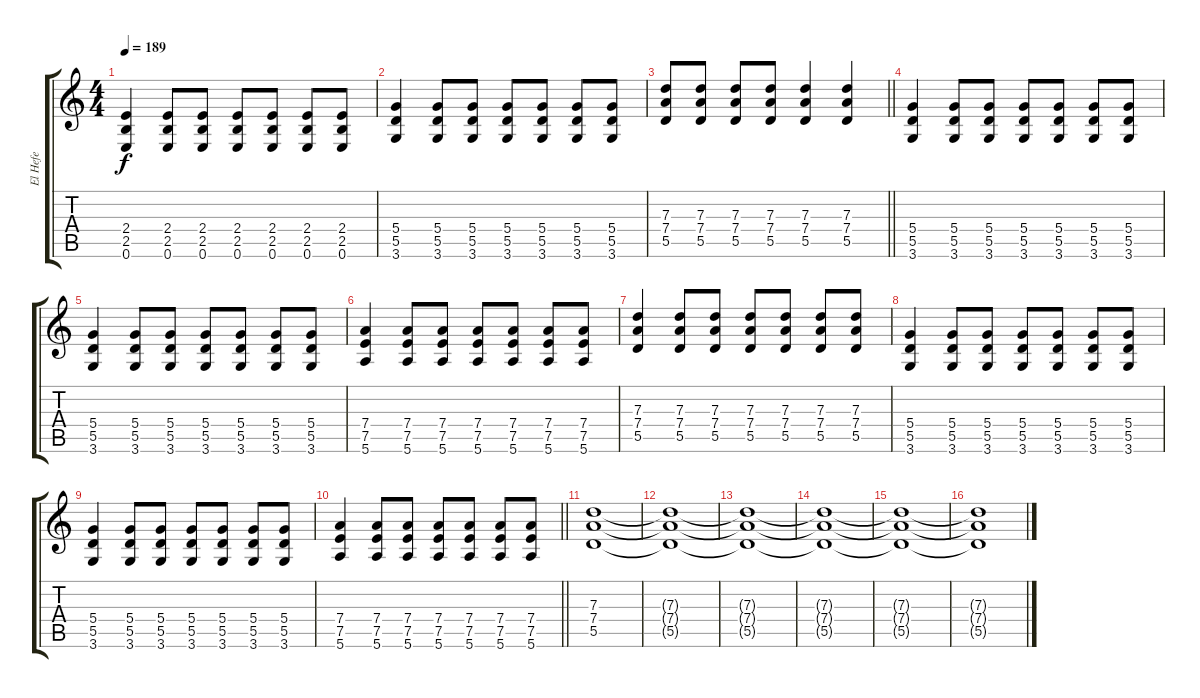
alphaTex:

\track ("El Hefe" "El Hefe") {instrument distortionguitar}
\staff {score tabs}
\tuning (E4 B3 G3 D3 A2 E2) {hide}
\ts (4 4)
\tempo 189
\clef g2
\ks c
(2.4 2.5 0.6).4{dy f} (2.4 2.5 0.6).8 (2.4 2.5 0.6).8 (2.4 2.5 0.6).8 (2.4 2.5 0.6).8 (2.4 2.5 0.6).8 (2.4 2.5 0.6).8 |
(5.4 5.5 3.6).4 (5.4 5.5 3.6).8 (5.4 5.5 3.6).8 (5.4 5.5 3.6).8 (5.4 5.5 3.6).8 (5.4 5.5 3.6).8 (5.4 5.5 3.6).8 |
\barLineRight lightlight
(7.3 7.4 5.5).8 (7.3 7.4 5.5).8 (7.3 7.4 5.5).8 (7.3 7.4 5.5).8 (7.3 7.4 5.5).4 (7.3 7.4 5.5).4 |
\section ("" "")
(5.4 5.5 3.6).4 (5.4 5.5 3.6).8 (5.4 5.5 3.6).8 (5.4 5.5 3.6).8 (5.4 5.5 3.6).8 (5.4 5.5 3.6).8 (5.4 5.5 3.6).8 |
(5.4 5.5 3.6).4 (5.4 5.5 3.6).8 (5.4 5.5 3.6).8 (5.4 5.5 3.6).8 (5.4 5.5 3.6).8 (5.4 5.5 3.6).8 (5.4 5.5 3.6).8 |
(7.4 7.5 5.6).4 (7.4 7.5 5.6).8 (7.4 7.5 5.6).8 (7.4 7.5 5.6).8 (7.4 7.5 5.6).8 (7.4 7.5 5.6).8 (7.4 7.5 5.6).8 |
(7.3 7.4 5.5).4 (7.3 7.4 5.5).8 (7.3 7.4 5.5).8 (7.3 7.4 5.5).8 (7.3 7.4 5.5).8 (7.3 7.4 5.5).8 (7.3 7.4 5.5).8 |
(5.4 5.5 3.6).4 (5.4 5.5 3.6).8 (5.4 5.5 3.6).8 (5.4 5.5 3.6).8 (5.4 5.5 3.6).8 (5.4 5.5 3.6).8 (5.4 5.5 3.6).8 |
(5.4 5.5 3.6).4 (5.4 5.5 3.6).8 (5.4 5.5 3.6).8 (5.4 5.5 3.6).8 (5.4 5.5 3.6).8 (5.4 5.5 3.6).8 (5.4 5.5 3.6).8 |
\barLineRight lightlight
(7.4 7.5 5.6).4 (7.4 7.5 5.6).8 (7.4 7.5 5.6).8 (7.4 7.5 5.6).8 (7.4 7.5 5.6).8 (7.4 7.5 5.6).8 (7.4 7.5 5.6).8 |
\section ("" "")
(7.3 7.4 5.5).1 |
(7.3{t} 7.4{t} 5.5{t}).1 |
(7.3{t} 7.4{t} 5.5{t}).1 |
(7.3{t} 7.4{t} 5.5{t}).1 |
(7.3{t} 7.4{t} 5.5{t}).1{volume 7} |
(7.3{t} 7.4{t} 5.5{t}).1
